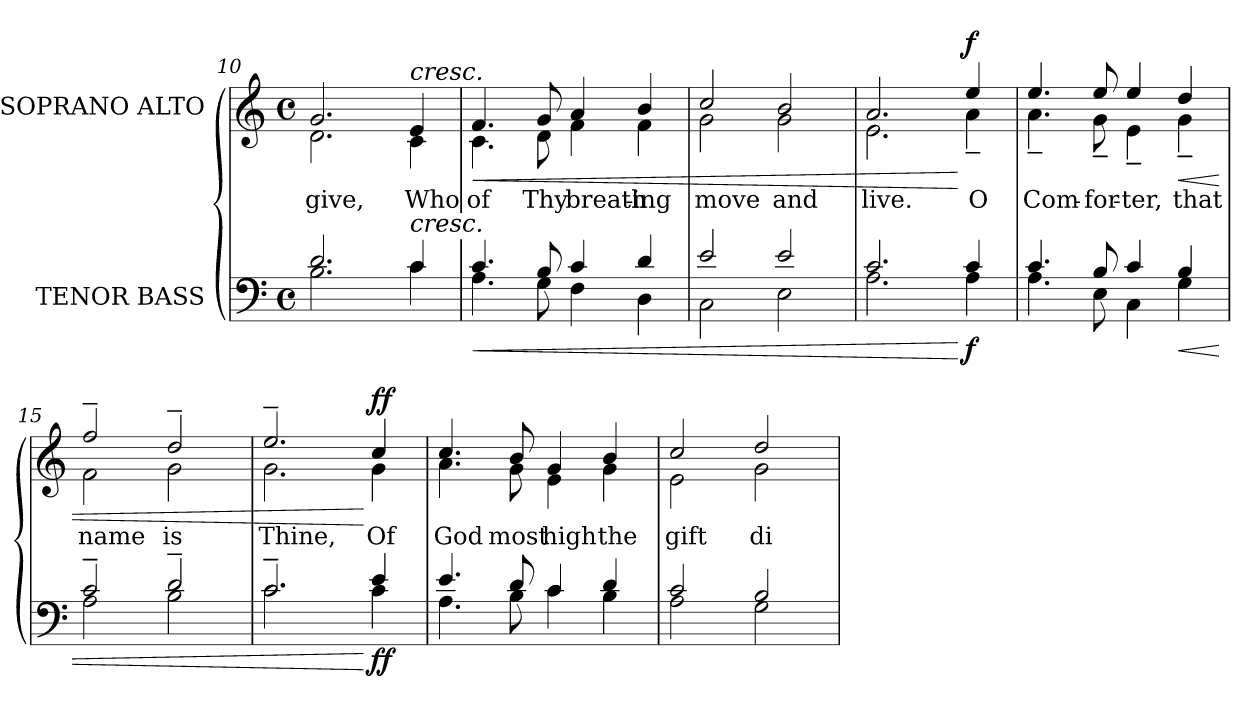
**kern	**dynam	**kern	**text	**dynam
*part2	*part2	*part1	*part1	*part1
*staff2	*staff2	*staff1	*staff1	*staff1
*I"TENOR BASS	*	*I"SOPRANO ALTO	*	*
*clefF4	*	*clefG2	*	*
*k[]	*	*k[]	*	*
*C:	*	*C:	*	*
*M4/4	*	*M4/4	*	*
*met(c)	*	*met(c)	*	*
=10	=10	=10	=10	=10
*^	*	*^	*	*
!	!	!	!	!	!LO:LY:b:color=#000000	!
2.di/	2.Bi\	.	2.gi/	2.di\	give,	.
!	!	!	!LO:TX:a:i:t=cresc.	!	!	!
!LO:TX:a:i:t=cresc.	!	!	!	!	!	!
!	!	!	!	!	!LO:LY:b:color=#000000	!
4ci/	4ci\	.	4ei/	4ci\	Who	.
=11	=11	=11	=11	=11	=11	=11
!	!	!LO:HP:b	!	!	!	!
!	!	!	!	!	!LO:LY:b:color=#000000	!LO:HP:b
4.ci/	4.Ai\	<	4.fi/	4.ci\	of	<
!	!	!	!	!	!LO:LY:b:color=#000000	!
8Bi/	8Gi\	.	8gi/	8di\	Thy	.
!	!	!	!	!	!LO:LY:b:color=#000000	!
4ci/	4Fi\	.	4ai/	4fi\	breath-	.
!	!	!	!	!	!LO:LY:b:color=#000000	!
4di/	4Di\	.	4bi/	4fi\	-ing	.
!!LO:LB:g=z	!!
=12	=12	=12	=12	=12	=12	=12
!	!	!	!	!	!LO:LY:b:color=#000000	!
2ei/	2Ci\	.	2cci/	2gi\	move	.
!	!	!	!	!	!LO:LY:b:color=#000000	!
2ei/	2Ei\	.	2bi/	2gi\	and	.
=13	=13	=13	=13	=13	=13	=13
!	!	!	!	!	!LO:LY:b:color=#000000	!
2.ci/	2.Ai\	.	2.ai/	2.ei\	live.	.
!	!	!	!	!	!LO:LY:b:color=#000000	!
4ci/	4Ai\	[ f	4eei/	4a~i\	O	[ f
=14	=14	=14	=14	=14	=14	=14
!	!	!	!	!	!LO:LY:b:color=#000000	!
4.ci/	4.Ai\	.	4.eei/	4.a~i\	Com-	.
!	!	!	!	!	!LO:LY:b:color=#000000	!
8Bi/	8Ei\	.	8eei/	8g~i\	-for-	.
!	!	!	!	!	!LO:LY:b:color=#000000	!
4ci/	4Ci\	.	4eei/	4e~i\	-ter,	.
!	!	!LO:HP:b	!	!	!	!
!	!	!	!	!	!LO:LY:b:color=#000000	!LO:HP:b
4Bi/	4Gi\	<	4ddi/	4g~i\	that	<
=15	=15	=15	=15	=15	=15	=15
!	!	!	!	!	!LO:LY:b:color=#000000	!
2c~i/	2Ai\	.	2ff~i/	2fi\	name	.
!	!	!	!	!	!LO:LY:b:color=#000000	!
2d~i/	2Bi\	.	2dd~i/	2gi\	is	.
=16	=16	=16	=16	=16	=16	=16
!	!	!	!	!	!LO:LY:b:color=#000000	!
2.c~i/	2.ci\	.	2.ee~i/	2.gi\	Thine,	.
!	!	!	!	!	!LO:LY:b:color=#000000	!
4ei/	4ci\	[ ff	4cci/	4gi\	Of	[ ff
=17	=17	=17	=17	=17	=17	=17
!	!	!	!	!	!LO:LY:b:color=#000000	!
4.ei/	4.Ai\	.	4.cci/	4.ai\	God	.
!	!	!	!	!	!LO:LY:b:color=#000000	!
8di/	8Bi\	.	8bi/	8gi\	most	.
!	!	!	!	!	!LO:LY:b:color=#000000	!
4ci/	4ci\	.	4gi/	4ei\	high	.
!	!	!	!	!	!LO:LY:b:color=#000000	!
4di/	4Bi\	.	4bi/	4gi\	the	.
!!LO:LB:g=z	!!
=18	=18	=18	=18	=18	=18	=18
!	!	!	!	!	!LO:LY:b:color=#000000	!
2ci/	2Ai\	.	2cci/	2ei\	gift	.
!	!	!	!	!	!LO:LY:b:color=#000000	!
2Bi/	2Gi\	.	2ddi/	2gi\	di-	.
*v	*v	*	*	*	*	*
*	*	*v	*v	*	*
=	=	=	=	=
*-	*-	*-	*-	*-
